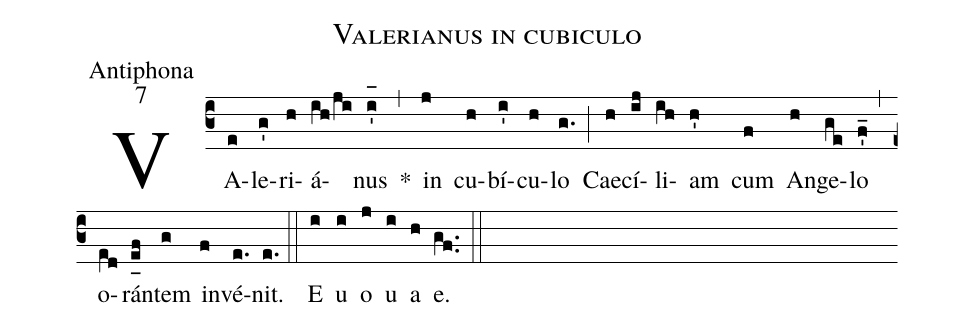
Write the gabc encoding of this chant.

name:Valerianus in cubiculo;
office-part:Antiphona;
mode:7;
%%
(c3) VA(e)le(g')ri(h)á(ih/ji)nus(i'_[oh:h]) *(,) in(j) cu(h)bí(i')cu(h)lo(g.) (;) Cae(h)cí(ij)li(ih)am(h') cum(f) An(h)ge(ge)lo(f'_) (,) o(e[ll:1]d)rán(e_[uh:l]f)tem(g) in(f)vé(e.)nit.(e.) (::) <eu>E(i) u(i) o(j) u(i) a(h) e.</eu>(gf..) (::)
